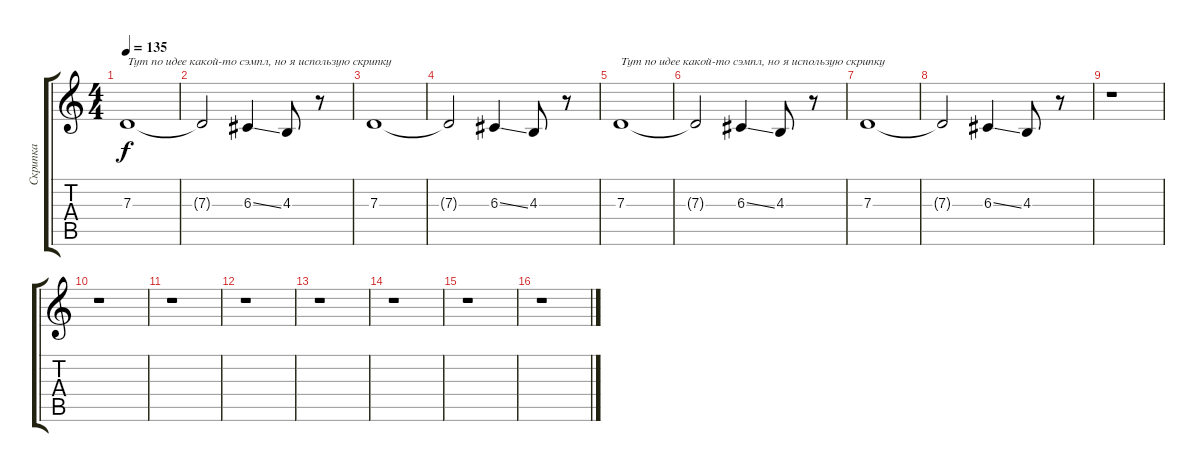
\track ("Скрипка" "Скрипка") {instrument violin}
\staff {score tabs}
\tuning (E4 B3 G3 D3 A2 E2) {hide}
\ts (4 4)
\tempo 135
\clef g2
\ks c
7.3.1{txt "Тут по идее какой-то сэмпл, но я использую скрипку" dy f} |
7.3{t}.2 6.3{ss}.4 4.3.8 r.8 |
7.3.1 |
7.3{t}.2 6.3{ss}.4 4.3.8 r.8 |
7.3.1{txt "Тут по идее какой-то сэмпл, но я использую скрипку"} |
7.3{t}.2 6.3{ss}.4 4.3.8 r.8 |
7.3.1 |
7.3{t}.2 6.3{ss}.4 4.3.8 r.8 |
r.1 |
r.1 |
r.1 |
r.1 |
r.1 |
r.1 |
r.1 |
r.1
